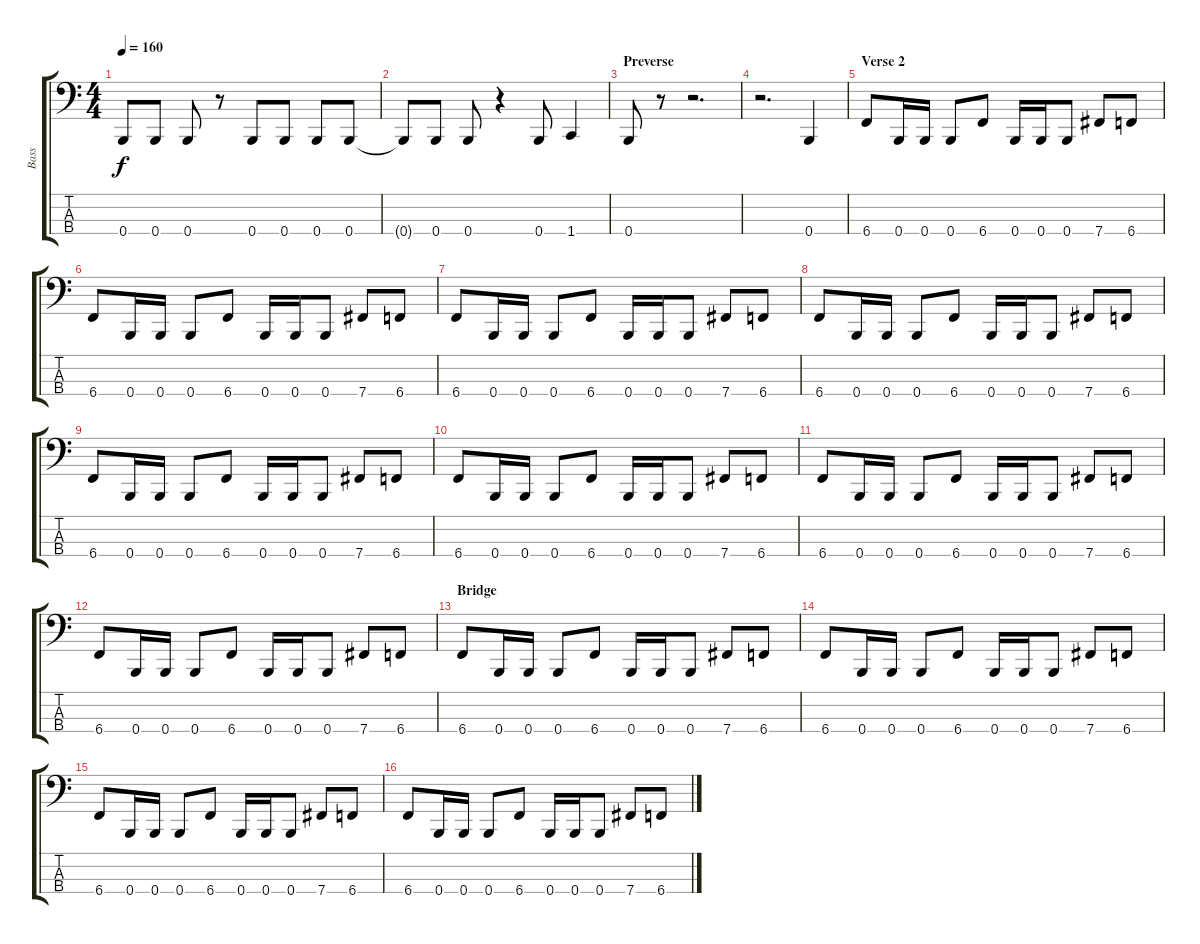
\track ("Bass" "Bass") {instrument electricbasspick}
\staff {score tabs}
\tuning (E2 B1 Gb1 B0) {hide}
\ts (4 4)
\tempo 160
\clef f4
\ks c
0.4.8{dy f} 0.4.8 0.4.8 r.8 0.4.8 0.4.8 0.4.8 0.4.8 |
0.4{t}.8 0.4.8 0.4.8 r.4 0.4.8 1.4.4 |
\section ("" "Preverse")
0.4.8 r.8 r.2{d} |
r.2{d} 0.4.4 |
\section ("" "Verse 2")
6.4.8 0.4.16 0.4.16 0.4.8 6.4.8 0.4.16 0.4.16 0.4.8 7.4.8 6.4.8 |
6.4.8 0.4.16 0.4.16 0.4.8 6.4.8 0.4.16 0.4.16 0.4.8 7.4.8 6.4.8 |
6.4.8 0.4.16 0.4.16 0.4.8 6.4.8 0.4.16 0.4.16 0.4.8 7.4.8 6.4.8 |
6.4.8 0.4.16 0.4.16 0.4.8 6.4.8 0.4.16 0.4.16 0.4.8 7.4.8 6.4.8 |
6.4.8 0.4.16 0.4.16 0.4.8 6.4.8 0.4.16 0.4.16 0.4.8 7.4.8 6.4.8 |
6.4.8 0.4.16 0.4.16 0.4.8 6.4.8 0.4.16 0.4.16 0.4.8 7.4.8 6.4.8 |
6.4.8 0.4.16 0.4.16 0.4.8 6.4.8 0.4.16 0.4.16 0.4.8 7.4.8 6.4.8 |
6.4.8 0.4.16 0.4.16 0.4.8 6.4.8 0.4.16 0.4.16 0.4.8 7.4.8 6.4.8 |
\section ("" "Bridge")
6.4.8 0.4.16 0.4.16 0.4.8 6.4.8 0.4.16 0.4.16 0.4.8 7.4.8 6.4.8 |
6.4.8 0.4.16 0.4.16 0.4.8 6.4.8 0.4.16 0.4.16 0.4.8 7.4.8 6.4.8 |
6.4.8 0.4.16 0.4.16 0.4.8 6.4.8 0.4.16 0.4.16 0.4.8 7.4.8 6.4.8 |
6.4.8 0.4.16 0.4.16 0.4.8 6.4.8 0.4.16 0.4.16 0.4.8 7.4.8 6.4.8
